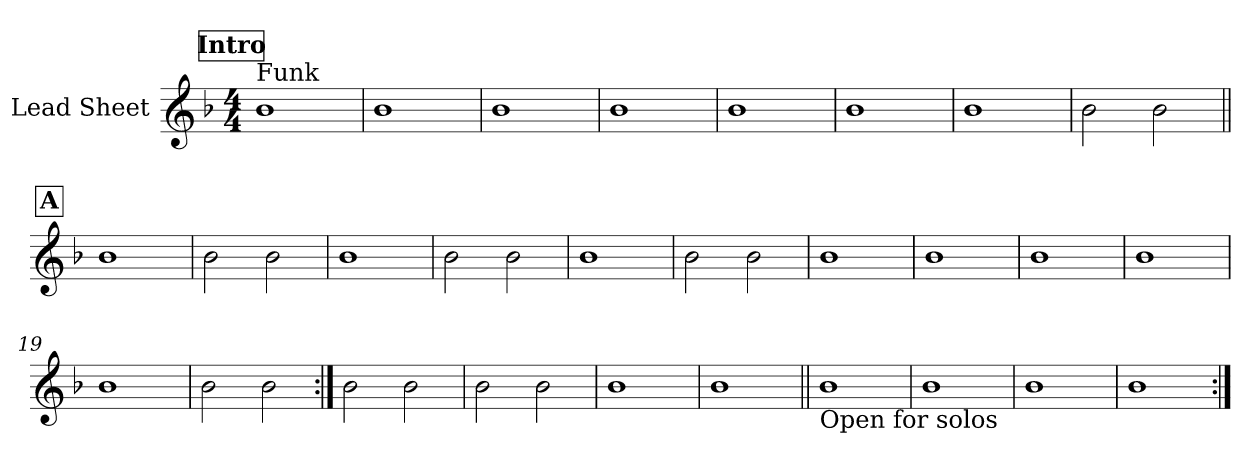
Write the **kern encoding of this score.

**kern
*part1
*staff1
*I"Lead Sheet
*clefG2
*k[b-]
*F:
*M4/4
!!LO:REH:place=s1:a:fs=14:t=Intro
=1
!LO:TX:a:t=Funk
1b-
=2
1b-
=3
1b-
=4
1b-
!!LO:LB:g=z
=5
1b-
=6
1b-
=7
1b-
=8
2b-\
2b-\
!!LO:LB:g=z
!!LO:REH:place=s1:a:fs=14:t=A
=9||
1b-
=10
2b-\
2b-\
=11
1b-
=12
2b-\
2b-\
!!LO:LB:g=z
=13
1b-
=14
2b-\
2b-\
=15
1b-
=16
1b-
!!LO:LB:g=z
=17
1b-
=18
1b-
=19
1b-
=20
2b-\
2b-\
!!LO:LB:g=z
=21:|!
2b-\
2b-\
=22
2b-\
2b-\
=23
1b-
=24
1b-
!!LO:LB:g=z
=25||
!LO:TX:b:t=Open for solos
1b-
=26
1b-
=27
1b-
=28
1b-
=:|!
*-
